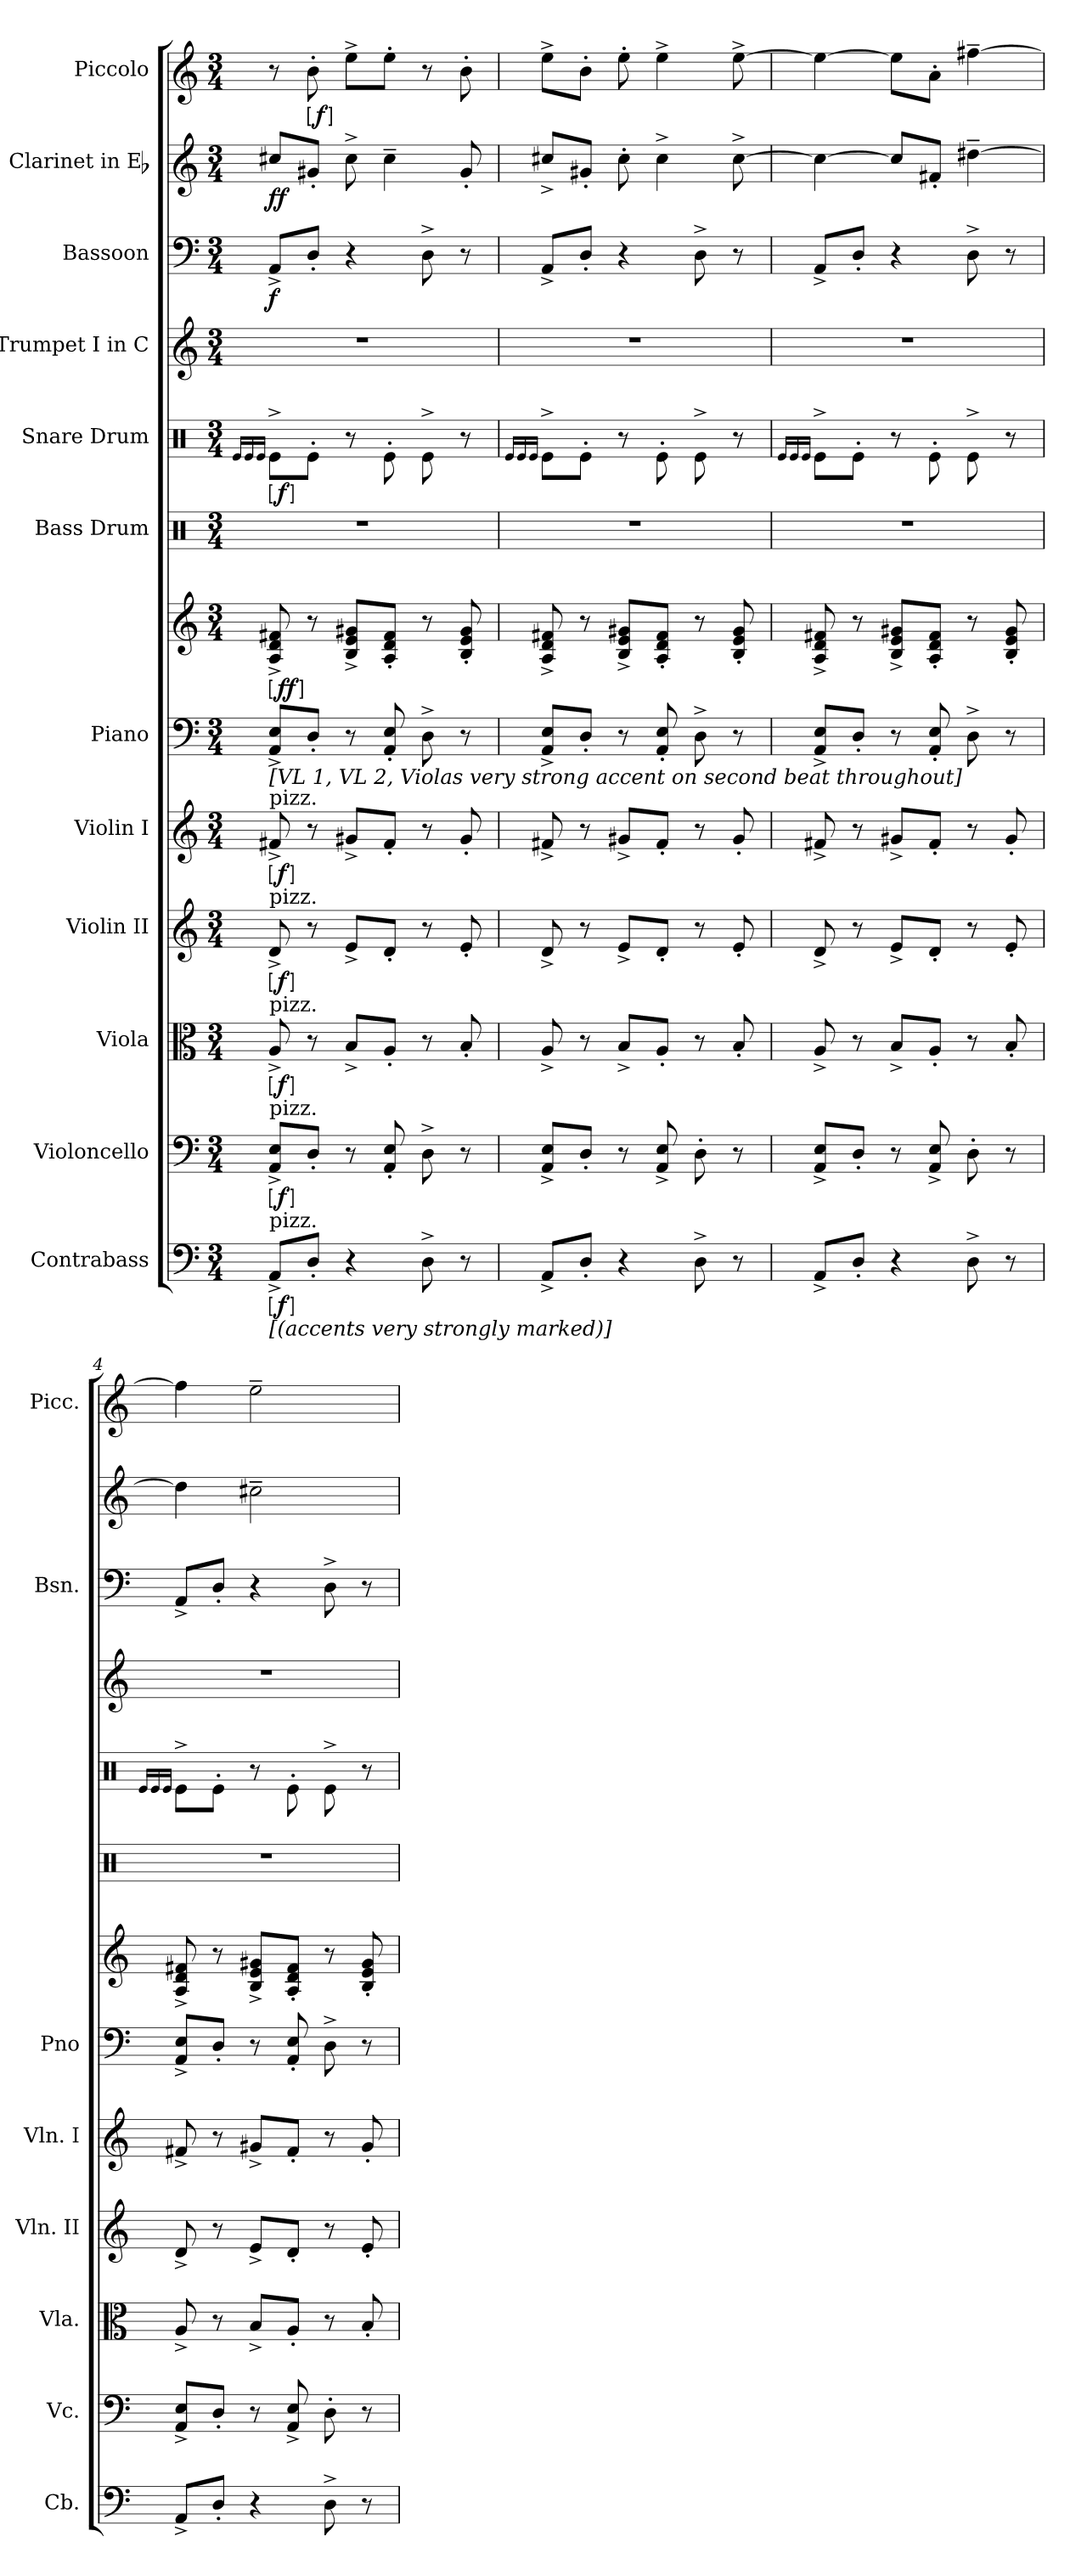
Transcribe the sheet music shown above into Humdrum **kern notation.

**kern	**dynam	**kern	**dynam	**kern	**dynam	**kern	**dynam	**kern	**dynam	**kern	**kern	**dynam	**kern	**kern	**dynam	**kern	**kern	**dynam	**kern	**dynam	**kern	**dynam
*part12	*part12	*part11	*part11	*part10	*part10	*part9	*part9	*part8	*part8	*part7	*part7	*part7	*part6	*part5	*part5	*part4	*part3	*part3	*part2	*part2	*part1	*part1
*staff13	*staff13	*staff12	*staff12	*staff11	*staff11	*staff10	*staff10	*staff9	*staff9	*staff8	*staff7	*staff7/8	*staff6	*staff5	*staff5	*staff4	*staff3	*staff3	*staff2	*staff2	*staff1	*staff1
*I"Contrabass	*	*I"Violoncello	*	*I"Viola	*	*I"Violin II	*	*I"Violin I	*	*I"Piano	*	*	*I"Bass Drum	*I"Snare Drum	*	*I"Trumpet I in C	*I"Bassoon	*	*I"Clarinet in Eb	*	*I"Piccolo	*
*I'Cb.	*	*I'Vc.	*	*I'Vla.	*	*I'Vln. II	*	*I'Vln. I	*	*I'Pno	*	*	*	*	*	*	*I'Bsn.	*	*	*	*I'Picc.	*
*clefF4	*	*clefF4	*	*clefC3	*	*clefG2	*	*clefG2	*	*clefF4	*clefG2	*	*clefX	*clefX	*	*clefG2	*clefF4	*	*clefG2	*	*clefG2	*
*ITrd7c12	*	*	*	*	*	*	*	*	*	*	*	*	*	*	*	*	*	*	*ITrd-2c-3	*	*ITrd-7c-12	*
*k[]	*	*k[]	*	*k[]	*	*k[]	*	*k[]	*	*k[]	*k[]	*	*k[]	*k[]	*	*k[]	*k[]	*	*k[b-e-a-]	*	*k[]	*
*M3/4	*	*M3/4	*	*M3/4	*	*M3/4	*	*M3/4	*	*M3/4	*M3/4	*	*M3/4	*M3/4	*	*M3/4	*M3/4	*	*M3/4	*	*M3/4	*
=1	=1	=1	=1	=1	=1	=1	=1	=1	=1	=1	=1	=1	=1	=1	=1	=1	=1	=1	=1	=1	=1	=1
.	.	.	.	.	.	.	.	.	.	.	.	.	.	16qqRe/LL	.	.	.	.	.	.	.	.
.	.	.	.	.	.	.	.	.	.	.	.	.	.	16qqRe/	.	.	.	.	.	.	.	.
.	.	.	.	.	.	.	.	.	.	.	.	.	.	16qqRe/JJ	.	.	.	.	.	.	.	.
!	!	!	!	!	!	!	!	!LO:TX:a:t=pizz.	!	!	!	!	!	!	!	!	!	!	!	!	!	!
!	!	!	!	!	!	!	!	!LO:TX:a:t=[VL 1, VL 2, Violas very strong accent on second beat throughout]	!	!	!	!	!	!	!	!	!	!	!	!	!	!
!	!	!	!	!	!	!LO:TX:a:t=pizz.	!	!	!	!	!	!	!	!	!	!	!	!	!	!	!	!
!	!	!	!	!LO:TX:a:t=pizz.	!	!	!	!	!	!	!	!	!	!	!	!	!	!	!	!	!	!
!	!	!LO:TX:a:t=pizz.	!	!	!	!	!	!	!	!	!	!	!	!	!	!	!	!	!	!	!	!
!LO:TX:b:t=[(accents very strongly marked)]	!	!	!	!	!	!	!	!	!	!	!	!	!	!	!	!	!	!	!	!	!	!
!LO:TX:a:t=pizz.	!	!	!	!	!	!	!	!	!	!	!	!	!	!	!	!	!	!	!	!	!	!
!	!LO:DY:ed=brack	!	!LO:DY:ed=brack	!	!LO:DY:ed=brack	!	!LO:DY:ed=brack	!	!LO:DY:ed=brack	!	!	!LO:DY:ed=brack	!	!	!LO:DY:ed=brack	!	!	!	!	!	!	!
8AAA^L	f	8AA^ 8E^L	f	8A^	f	8d^	f	8f#X^	f	8AA^ 8E^L	8A^ 8d^ 8f#X^	ff	4%3r	8Re^\L	f	4%3r	8AA^L	f	8eenL	ff	8r	.
!	!	!	!	!	!	!	!	!	!	!	!	!	!	!	!	!	!	!	!	!	!	!LO:DY:ed=brack
8DD'J	.	8D'J	.	8r	.	8r	.	8r	.	8D'J	8r	.	.	8Re'\J	.	.	8D'J	.	8bn'J	.	8bb'	f
4r	.	8r	.	8B^L	.	8e^L	.	8g#X^L	.	8r	8B^ 8e^ 8g#X^L	.	.	8r	.	.	4r	.	8ee^	.	8eee^L	.
.	.	8AA' 8E'	.	8A'J	.	8d'J	.	8f#'J	.	8AA' 8E'	8A' 8d' 8f#'J	.	.	8Re'\	.	.	.	.	4ee~	.	8eee'J	.
8DD^	.	8D^	.	8r	.	8r	.	8r	.	8D^	8r	.	.	8Re^\	.	.	8D^	.	.	.	8r	.
8r	.	8r	.	8B'	.	8e'	.	8g#'	.	8r	8B' 8e' 8g#'	.	.	8r	.	.	8r	.	8b'	.	8bb'	.
=2	=2	=2	=2	=2	=2	=2	=2	=2	=2	=2	=2	=2	=2	=2	=2	=2	=2	=2	=2	=2	=2	=2
.	.	.	.	.	.	.	.	.	.	.	.	.	.	16qqRe/LL	.	.	.	.	.	.	.	.
.	.	.	.	.	.	.	.	.	.	.	.	.	.	16qqRe/	.	.	.	.	.	.	.	.
.	.	.	.	.	.	.	.	.	.	.	.	.	.	16qqRe/JJ	.	.	.	.	.	.	.	.
8AAA^L	.	8AA^ 8E^L	.	8A^	.	8d^	.	8f#X^	.	8AA^ 8E^L	8A^ 8d^ 8f#X^	.	4%3r	8Re^\L	.	4%3r	8AA^L	.	8een^L	.	8eee^L	.
8DD'J	.	8D'J	.	8r	.	8r	.	8r	.	8D'J	8r	.	.	8Re'\J	.	.	8D'J	.	8bn'J	.	8bb'J	.
4r	.	8r	.	8B^L	.	8e^L	.	8g#X^L	.	8r	8B^ 8e^ 8g#X^L	.	.	8r	.	.	4r	.	8ee'	.	8eee'	.
.	.	8AA^ 8E^	.	8A'J	.	8d'J	.	8f#'J	.	8AA' 8E'	8A' 8d' 8f#'J	.	.	8Re'\	.	.	.	.	4ee^	.	4eee^	.
8DD^	.	8D'	.	8r	.	8r	.	8r	.	8D^	8r	.	.	8Re^\	.	.	8D^	.	.	.	.	.
8r	.	8r	.	8B'	.	8e'	.	8g#'	.	8r	8B' 8e' 8g#'	.	.	8r	.	.	8r	.	[8ee^	.	[8eee^	.
=3	=3	=3	=3	=3	=3	=3	=3	=3	=3	=3	=3	=3	=3	=3	=3	=3	=3	=3	=3	=3	=3	=3
.	.	.	.	.	.	.	.	.	.	.	.	.	.	16qqRe/LL	.	.	.	.	.	.	.	.
.	.	.	.	.	.	.	.	.	.	.	.	.	.	16qqRe/	.	.	.	.	.	.	.	.
.	.	.	.	.	.	.	.	.	.	.	.	.	.	16qqRe/JJ	.	.	.	.	.	.	.	.
8AAA^L	.	8AA^ 8E^L	.	8A^	.	8d^	.	8f#X^	.	8AA^ 8E^L	8A^ 8d^ 8f#X^	.	4%3r	8Re^\L	.	4%3r	8AA^L	.	4ee_	.	4eee_	.
8DD'J	.	8D'J	.	8r	.	8r	.	8r	.	8D'J	8r	.	.	8Re'\J	.	.	8D'J	.	.	.	.	.
4r	.	8r	.	8B^L	.	8e^L	.	8g#X^L	.	8r	8B^ 8e^ 8g#X^L	.	.	8r	.	.	4r	.	8eeL]	.	8eeeL]	.
.	.	8AA^ 8E^	.	8A'J	.	8d'J	.	8f#'J	.	8AA' 8E'	8A' 8d' 8f#'J	.	.	8Re'\	.	.	.	.	8an'J	.	8aa'J	.
8DD^	.	8D'	.	8r	.	8r	.	8r	.	8D^	8r	.	.	8Re^\	.	.	8D^	.	[4ff#X~	.	[4fff#X~	.
8r	.	8r	.	8B'	.	8e'	.	8g#'	.	8r	8B' 8e' 8g#'	.	.	8r	.	.	8r	.	.	.	.	.
=4	=4	=4	=4	=4	=4	=4	=4	=4	=4	=4	=4	=4	=4	=4	=4	=4	=4	=4	=4	=4	=4	=4
.	.	.	.	.	.	.	.	.	.	.	.	.	.	16qqRe/LL	.	.	.	.	.	.	.	.
.	.	.	.	.	.	.	.	.	.	.	.	.	.	16qqRe/	.	.	.	.	.	.	.	.
.	.	.	.	.	.	.	.	.	.	.	.	.	.	16qqRe/JJ	.	.	.	.	.	.	.	.
8AAA^L	.	8AA^ 8E^L	.	8A^	.	8d^	.	8f#X^	.	8AA^ 8E^L	8A^ 8d^ 8f#X^	.	4%3r	8Re^\L	.	4%3r	8AA^L	.	4ff#]	.	4fff#]	.
8DD'J	.	8D'J	.	8r	.	8r	.	8r	.	8D'J	8r	.	.	8Re'\J	.	.	8D'J	.	.	.	.	.
4r	.	8r	.	8B^L	.	8e^L	.	8g#X^L	.	8r	8B^ 8e^ 8g#X^L	.	.	8r	.	.	4r	.	2een~	.	2eee~	.
.	.	8AA^ 8E^	.	8A'J	.	8d'J	.	8f#'J	.	8AA' 8E'	8A' 8d' 8f#'J	.	.	8Re'\	.	.	.	.	.	.	.	.
8DD^	.	8D'	.	8r	.	8r	.	8r	.	8D^	8r	.	.	8Re^\	.	.	8D^	.	.	.	.	.
8r	.	8r	.	8B'	.	8e'	.	8g#'	.	8r	8B' 8e' 8g#'	.	.	8r	.	.	8r	.	.	.	.	.
=	=	=	=	=	=	=	=	=	=	=	=	=	=	=	=	=	=	=	=	=	=	=
*-	*-	*-	*-	*-	*-	*-	*-	*-	*-	*-	*-	*-	*-	*-	*-	*-	*-	*-	*-	*-	*-	*-
